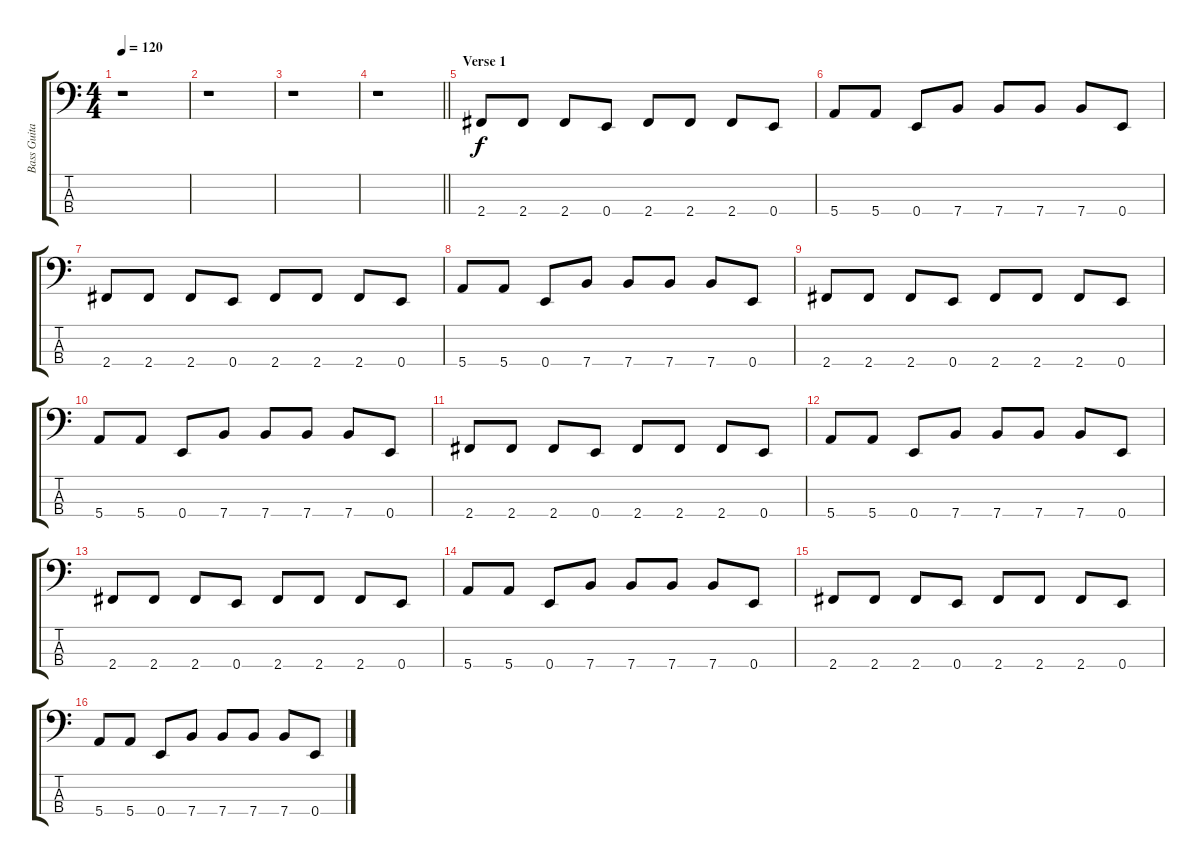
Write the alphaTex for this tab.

\track ("Bass Guitar" "Bass Guita") {instrument electricbasspick}
\staff {score tabs}
\tuning (G2 D2 A1 E1) {hide}
\ts (4 4)
\tempo 120
\clef f4
\ks c
r.1{dy f} |
r.1 |
r.1 |
\barLineRight lightlight
r.1 |
\section ("" "Verse 1")
2.4.8 2.4.8 2.4.8 0.4.8 2.4.8 2.4.8 2.4.8 0.4.8 |
5.4.8 5.4.8 0.4.8 7.4.8 7.4.8 7.4.8 7.4.8 0.4.8 |
2.4.8 2.4.8 2.4.8 0.4.8 2.4.8 2.4.8 2.4.8 0.4.8 |
5.4.8 5.4.8 0.4.8 7.4.8 7.4.8 7.4.8 7.4.8 0.4.8 |
2.4.8 2.4.8 2.4.8 0.4.8 2.4.8 2.4.8 2.4.8 0.4.8 |
5.4.8 5.4.8 0.4.8 7.4.8 7.4.8 7.4.8 7.4.8 0.4.8 |
2.4.8 2.4.8 2.4.8 0.4.8 2.4.8 2.4.8 2.4.8 0.4.8 |
5.4.8 5.4.8 0.4.8 7.4.8 7.4.8 7.4.8 7.4.8 0.4.8 |
2.4.8 2.4.8 2.4.8 0.4.8 2.4.8 2.4.8 2.4.8 0.4.8 |
5.4.8 5.4.8 0.4.8 7.4.8 7.4.8 7.4.8 7.4.8 0.4.8 |
2.4.8 2.4.8 2.4.8 0.4.8 2.4.8 2.4.8 2.4.8 0.4.8 |
5.4.8 5.4.8 0.4.8 7.4.8 7.4.8 7.4.8 7.4.8 0.4.8
